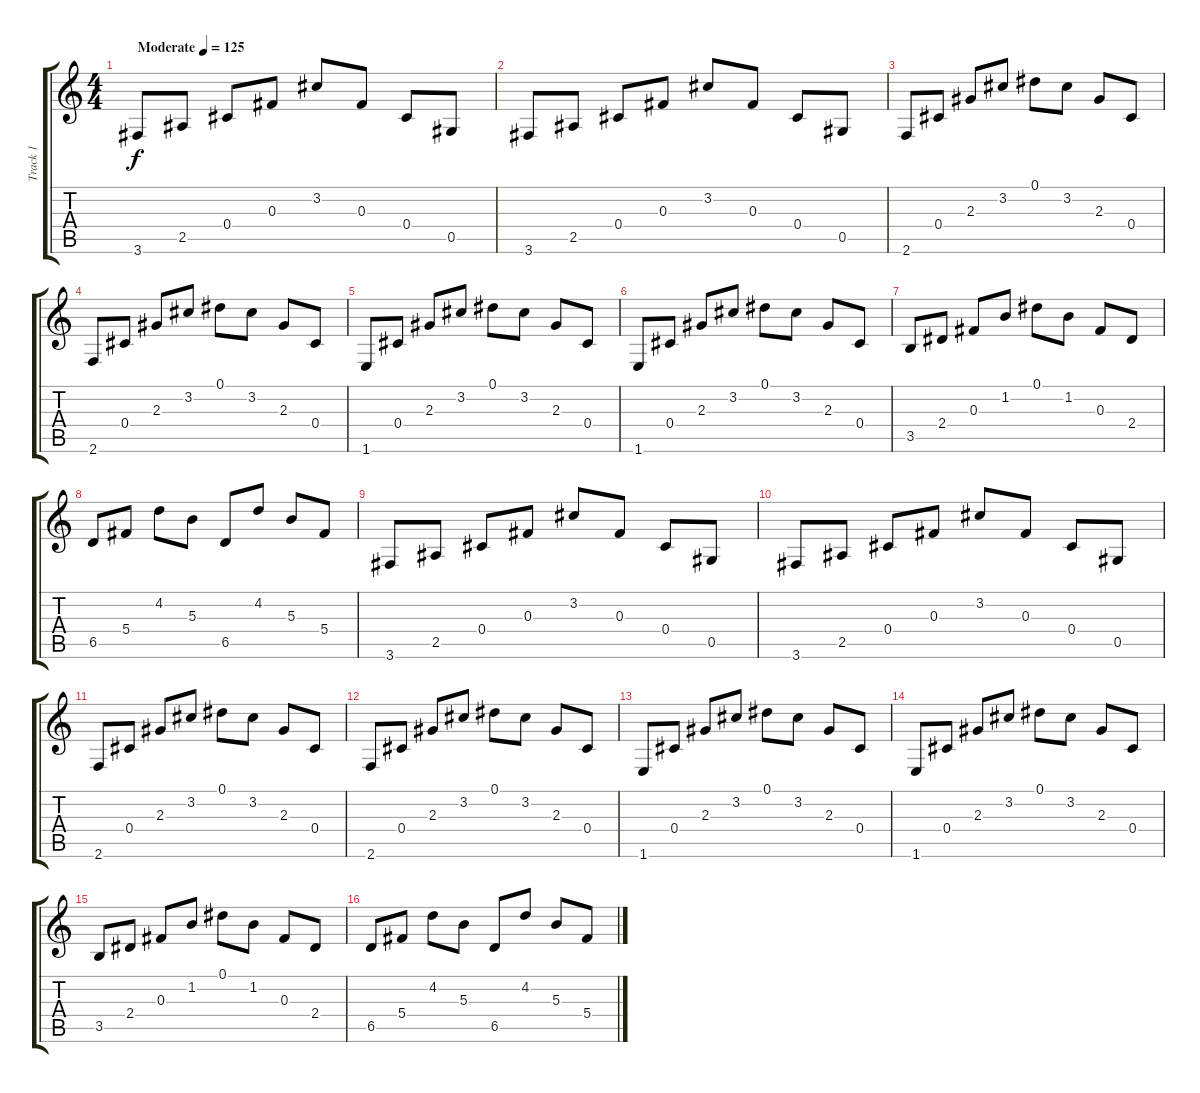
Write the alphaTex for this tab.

\track ("Track 1" "Track 1") {instrument electricguitarclean}
\staff {score tabs}
\tuning (Eb4 Bb3 Gb3 Db3 Ab2 Eb2) {hide}
\ts (4 4)
\tempo (125 "Moderate")
\clef g2
\ks c
3.6.8{dy f instrument electricguitarclean} 2.5.8 0.4.8 0.3.8 3.2.8 0.3.8 0.4.8 0.5.8 |
3.6.8 2.5.8 0.4.8 0.3.8 3.2.8 0.3.8 0.4.8 0.5.8 |
2.6.8 0.4.8 2.3.8 3.2.8 0.1.8 3.2.8 2.3.8 0.4.8 |
2.6.8 0.4.8 2.3.8 3.2.8 0.1.8 3.2.8 2.3.8 0.4.8 |
1.6.8 0.4.8 2.3.8 3.2.8 0.1.8 3.2.8 2.3.8 0.4.8 |
1.6.8 0.4.8 2.3.8 3.2.8 0.1.8 3.2.8 2.3.8 0.4.8 |
3.5.8 2.4.8 0.3.8 1.2.8 0.1.8 1.2.8 0.3.8 2.4.8 |
6.5.8 5.4.8 4.2.8 5.3.8 6.5.8 4.2.8 5.3.8 5.4.8 |
3.6.8 2.5.8 0.4.8 0.3.8 3.2.8 0.3.8 0.4.8 0.5.8 |
3.6.8 2.5.8 0.4.8 0.3.8 3.2.8 0.3.8 0.4.8 0.5.8 |
2.6.8 0.4.8 2.3.8 3.2.8 0.1.8 3.2.8 2.3.8 0.4.8 |
2.6.8 0.4.8 2.3.8 3.2.8 0.1.8 3.2.8 2.3.8 0.4.8 |
1.6.8 0.4.8 2.3.8 3.2.8 0.1.8 3.2.8 2.3.8 0.4.8 |
1.6.8 0.4.8 2.3.8 3.2.8 0.1.8 3.2.8 2.3.8 0.4.8 |
3.5.8 2.4.8 0.3.8 1.2.8 0.1.8 1.2.8 0.3.8 2.4.8 |
6.5.8 5.4.8 4.2.8 5.3.8 6.5.8 4.2.8 5.3.8 5.4.8
